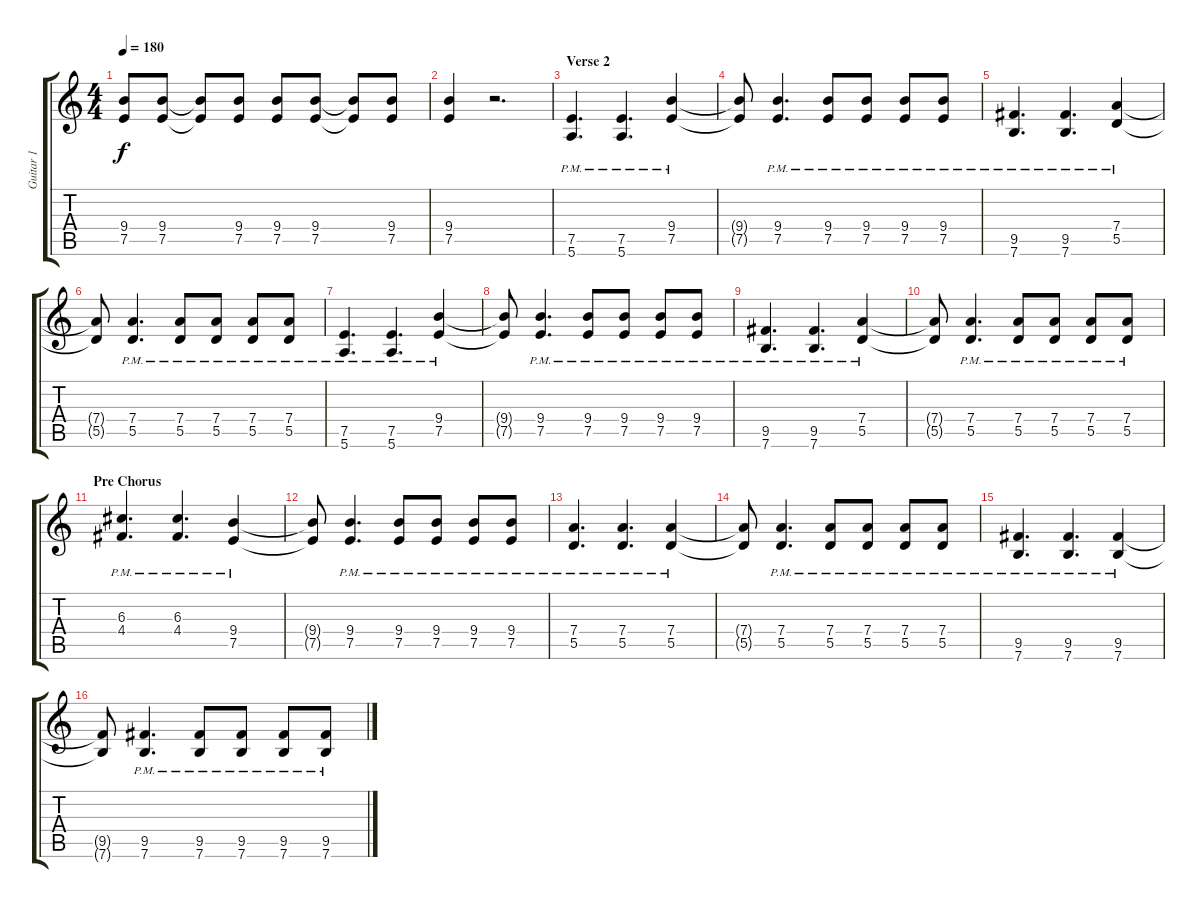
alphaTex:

\track ("Guitar 1" "Guitar 1") {instrument distortionguitar}
\staff {score tabs}
\tuning (E4 B3 G3 D3 A2 E2) {hide}
\ts (4 4)
\tempo 180
\clef g2
\ks c
(9.4 7.5).8{dy f} (9.4 7.5).8 (9.4{t} 7.5{t}).8 (9.4 7.5).8 (9.4 7.5).8 (9.4 7.5).8 (9.4{t} 7.5{t}).8 (9.4 7.5).8 |
(9.4 7.5).4 r.2{d} |
\section ("" "Verse 2")
(7.5{pm} 5.6{pm}).4{d} (7.5{pm} 5.6{pm}).4{d} (9.4{pm} 7.5{pm}).4 |
(9.4{t} 7.5{t}).8 (9.4{pm} 7.5{pm}).4{d} (9.4{pm} 7.5{pm}).8 (9.4{pm} 7.5{pm}).8 (9.4{pm} 7.5{pm}).8 (9.4{pm} 7.5{pm}).8 |
(9.5{pm} 7.6{pm}).4{d} (9.5{pm} 7.6{pm}).4{d} (7.4{pm} 5.5{pm}).4 |
(7.4{t} 5.5{t}).8 (7.4{pm} 5.5{pm}).4{d} (7.4{pm} 5.5{pm}).8 (7.4{pm} 5.5{pm}).8 (7.4{pm} 5.5{pm}).8 (7.4{pm} 5.5{pm}).8 |
(7.5{pm} 5.6{pm}).4{d} (7.5{pm} 5.6{pm}).4{d} (9.4{pm} 7.5{pm}).4 |
(9.4{t} 7.5{t}).8 (9.4{pm} 7.5{pm}).4{d} (9.4{pm} 7.5{pm}).8 (9.4{pm} 7.5{pm}).8 (9.4{pm} 7.5{pm}).8 (9.4{pm} 7.5{pm}).8 |
(9.5{pm} 7.6{pm}).4{d} (9.5{pm} 7.6{pm}).4{d} (7.4{pm} 5.5{pm}).4 |
(7.4{t} 5.5{t}).8 (7.4{pm} 5.5{pm}).4{d} (7.4{pm} 5.5{pm}).8 (7.4{pm} 5.5{pm}).8 (7.4{pm} 5.5{pm}).8 (7.4{pm} 5.5{pm}).8 |
\section ("" "Pre Chorus")
(6.3{pm} 4.4{pm}).4{d} (6.3{pm} 4.4{pm}).4{d} (9.4{pm} 7.5{pm}).4 |
(9.4{t} 7.5{t}).8 (9.4{pm} 7.5{pm}).4{d} (9.4{pm} 7.5{pm}).8 (9.4{pm} 7.5{pm}).8 (9.4{pm} 7.5{pm}).8 (9.4{pm} 7.5{pm}).8 |
(7.4{pm} 5.5{pm}).4{d} (7.4{pm} 5.5{pm}).4{d} (7.4{pm} 5.5{pm}).4 |
(7.4{t} 5.5{t}).8 (7.4{pm} 5.5{pm}).4{d} (7.4{pm} 5.5{pm}).8 (7.4{pm} 5.5{pm}).8 (7.4{pm} 5.5{pm}).8 (7.4{pm} 5.5{pm}).8 |
(9.5{pm} 7.6{pm}).4{d} (9.5{pm} 7.6{pm}).4{d} (9.5{pm} 7.6{pm}).4 |
(9.5{t} 7.6{t}).8 (9.5{pm} 7.6{pm}).4{d} (9.5{pm} 7.6{pm}).8 (9.5{pm} 7.6{pm}).8 (9.5{pm} 7.6{pm}).8 (9.5{pm} 7.6{pm}).8
